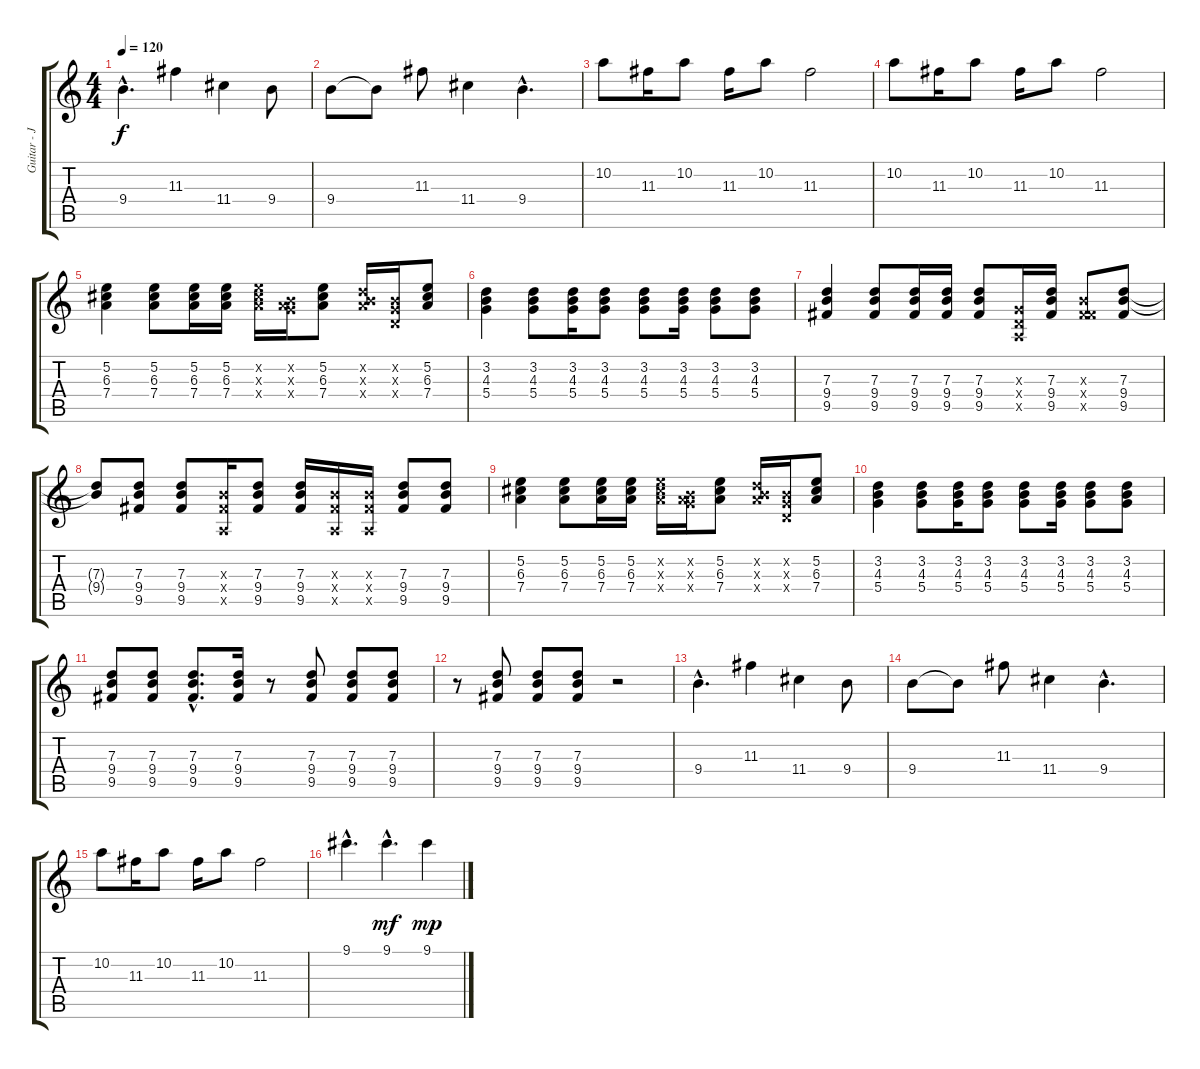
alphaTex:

\track ("Guitar - John" "Guitar - J") {instrument overdrivenguitar}
\staff {score tabs}
\tuning (E4 B3 G3 D3 A2 E2) {hide}
\ts (4 4)
\tempo 120
\clef g2
\ks c
9.4{hac}.4{d dy f} 11.3.4 11.4.4 9.4.8 |
9.4.8 9.4{t}.8 11.3.8 11.4.4 9.4{hac}.4{d} |
10.2.8 11.3.16 10.2.8 11.3.16 10.2.8 11.3.2 |
10.2.8 11.3.16 10.2.8 11.3.16 10.2.8 11.3.2 |
(5.2 6.3 7.4).4{instrument acousticguitarsteel} (5.2 6.3 7.4).8 (5.2 6.3 7.4).16 (5.2 6.3 7.4).16 (5.2{x} 6.3{x} 7.4{x}).16 (0.2{x} 0.3{x} 7.4{x}).16 (5.2 6.3 7.4).8 (0.2{x} 7.3{x} 7.4{x}).16 (0.2{x} 0.3{x} 0.4{x}).16 (5.2 6.3 7.4).8 |
(3.2 4.3 5.4).4 (3.2 4.3 5.4).8 (3.2 4.3 5.4).16 (3.2 4.3 5.4).8 (3.2 4.3 5.4).8 (3.2 4.3 5.4).16 (3.2 4.3 5.4).8 (3.2 4.3 5.4).8 |
(7.3 9.4 9.5).4 (7.3 9.4 9.5).8 (7.3 9.4 9.5).16 (7.3 9.4 9.5).16 (7.3 9.4 9.5).8 (0.3{x} 0.4{x} 0.5{x}).16 (7.3 9.4 9.5).16 (4.3{x} 4.4{x} 9.5{x}).8 (7.3 9.4 9.5).8 |
(7.3{t} 9.4{t}).8 (7.3 9.4 9.5).8 (7.3 9.4 9.5).8 (4.3{x} 4.4{x} 0.5{x}).16 (7.3 9.4 9.5).8 (7.3 9.4 9.5).16 (4.3{x} 4.4{x} 0.5{x}).16 (4.3{x} 4.4{x} 0.5{x}).16 (7.3 9.4 9.5).8 (7.3 9.4 9.5).8 |
(5.2 6.3 7.4).4{instrument acousticguitarsteel} (5.2 6.3 7.4).8 (5.2 6.3 7.4).16 (5.2 6.3 7.4).16 (5.2{x} 6.3{x} 7.4{x}).16 (0.2{x} 0.3{x} 7.4{x}).16 (5.2 6.3 7.4).8 (0.2{x} 7.3{x} 7.4{x}).16 (0.2{x} 0.3{x} 0.4{x}).16 (5.2 6.3 7.4).8 |
(3.2 4.3 5.4).4 (3.2 4.3 5.4).8 (3.2 4.3 5.4).16 (3.2 4.3 5.4).8 (3.2 4.3 5.4).8 (3.2 4.3 5.4).16 (3.2 4.3 5.4).8 (3.2 4.3 5.4).8 |
(7.3 9.4 9.5).8 (7.3 9.4 9.5).8 (7.3{hac} 9.4{hac} 9.5{hac}).8{d} (7.3 9.4 9.5).16 r.8 (7.3 9.4 9.5).8 (7.3 9.4 9.5).8 (7.3 9.4 9.5).8 |
r.8 (7.3 9.4 9.5).8 (7.3 9.4 9.5).8 (7.3 9.4 9.5).8 r.2 |
9.4{hac}.4{d instrument overdrivenguitar} 11.3.4 11.4.4 9.4.8 |
9.4.8 9.4{t}.8 11.3.8 11.4.4 9.4{hac}.4{d} |
10.2.8 11.3.16 10.2.8 11.3.16 10.2.8 11.3.2 |
9.1{hac}.4{d} 9.1{hac}.4{d dy mf} 9.1.4{dy mp}
